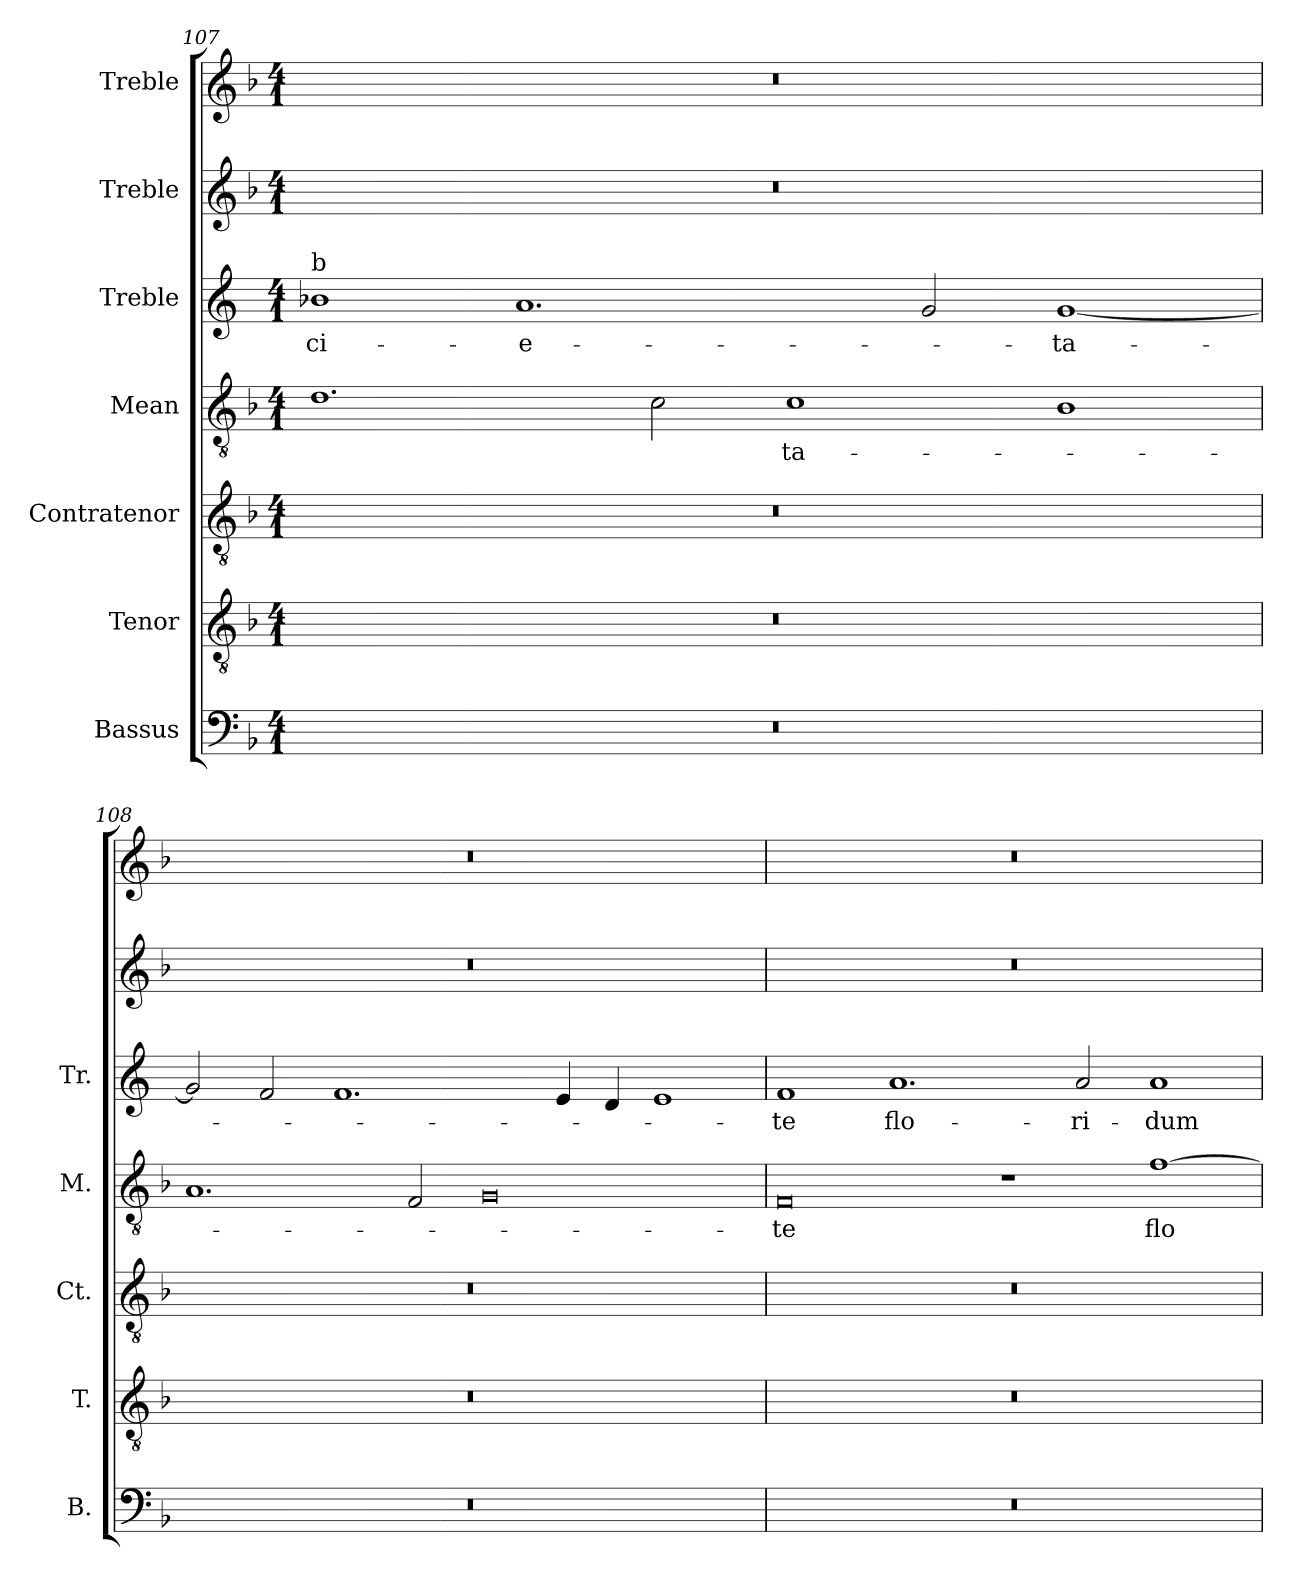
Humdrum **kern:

**kern	**kern	**kern	**kern	**text	**kern	**text	**kern	**kern
*part7	*part6	*part5	*part4	*part4	*part3	*part3	*part2	*part1
*staff7	*staff6	*staff5	*staff4	*staff4	*staff3	*staff3	*staff2	*staff1
*I"Bassus	*I"Tenor	*I"Contratenor	*I"Mean	*	*I"Treble	*	*I"Treble	*I"Treble
*I'B.	*I'T.	*I'Ct.	*I'M.	*	*I'Tr.	*	*	*
*clefF4	*clefGv2	*clefGv2	*clefGv2	*	*clefG2	*	*clefG2	*clefG2
*	*ITrd7c12	*ITrd7c12	*ITrd7c12	*	*	*	*	*
*k[b-]	*k[b-]	*k[b-]	*k[b-]	*	*k[]	*	*k[b-]	*k[b-]
*F:	*F:	*F:	*F:	*	*	*	*F:	*F:
*M4/1	*M4/1	*M4/1	*M4/1	*	*M4/1	*	*M4/1	*M4/1
=107	=107	=107	=107	=107	=107	=107	=107	=107
!LO:N:vis=1	!LO:N:vis=1	!LO:N:vis=1	!	!	!	!	!	!
!	!	!	!	!	!LO:TX:a:t=b	!	!	!
!	!	!	!	!	!	!LO:LY:b:color=#000000	!LO:N:vis=1	!LO:N:vis=1
00r	00r	00r	1.Di	.	1b-i	-ci-	00r	00r
!	!	!	!	!	!	!LO:LY:b:color=#000000	!	!
.	.	.	.	.	1.ai	-e-	.	.
.	.	.	2Ci\	.	.	.	.	.
!	!	!	!	!LO:LY:b:color=#000000	!	!	!	!
.	.	.	1Ci	-ta-	.	.	.	.
.	.	.	.	.	2gi/	.	.	.
!	!	!	!	!	!	!LO:LY:b:color=#000000	!	!
.	.	.	1BB-i	.	[<1gi	-ta-	.	.
!!LO:LB:g=z
=108`	=108`	=108`	=108`	=108`	=108`	=108`	=108`	=108`
!LO:N:vis=1	!LO:N:vis=1	!LO:N:vis=1	!	!	!	!	!LO:N:vis=1	!LO:N:vis=1
00r	00r	00r	1.AAi	.	2gi/]	.	00r	00r
.	.	.	.	.	2fi/	.	.	.
.	.	.	.	.	1.fi	.	.	.
.	.	.	2FFi/	.	.	.	.	.
.	.	.	0GGi	.	.	.	.	.
.	.	.	.	.	4ei/	.	.	.
.	.	.	.	.	4di/	.	.	.
.	.	.	.	.	1ei	.	.	.
=109`	=109`	=109`	=109`	=109`	=109`	=109`	=109`	=109`
!LO:N:vis=1	!LO:N:vis=1	!LO:N:vis=1	!	!	!	!	!	!
!	!	!	!	!LO:LY:b:color=#000000	!	!	!	!
!	!	!	!	!	!	!LO:LY:b:color=#000000	!LO:N:vis=1	!LO:N:vis=1
00r	00r	00r	0FFi	-te	1fi	-te	00r	00r
!	!	!	!	!	!	!LO:LY:b:color=#000000	!	!
.	.	.	.	.	1.ai	flo-	.	.
.	.	.	1r	.	.	.	.	.
!	!	!	!	!	!	!LO:LY:b:color=#000000	!	!
.	.	.	.	.	2ai/	-ri-	.	.
!	!	!	!	!LO:LY:b:color=#000000	!	!	!	!
!	!	!	!	!	!	!LO:LY:b:color=#000000	!	!
.	.	.	[>1Fi	flo-	1ai	-dum	.	.
=`	=`	=`	=`	=`	=`	=`	=`	=`
*-	*-	*-	*-	*-	*-	*-	*-	*-
